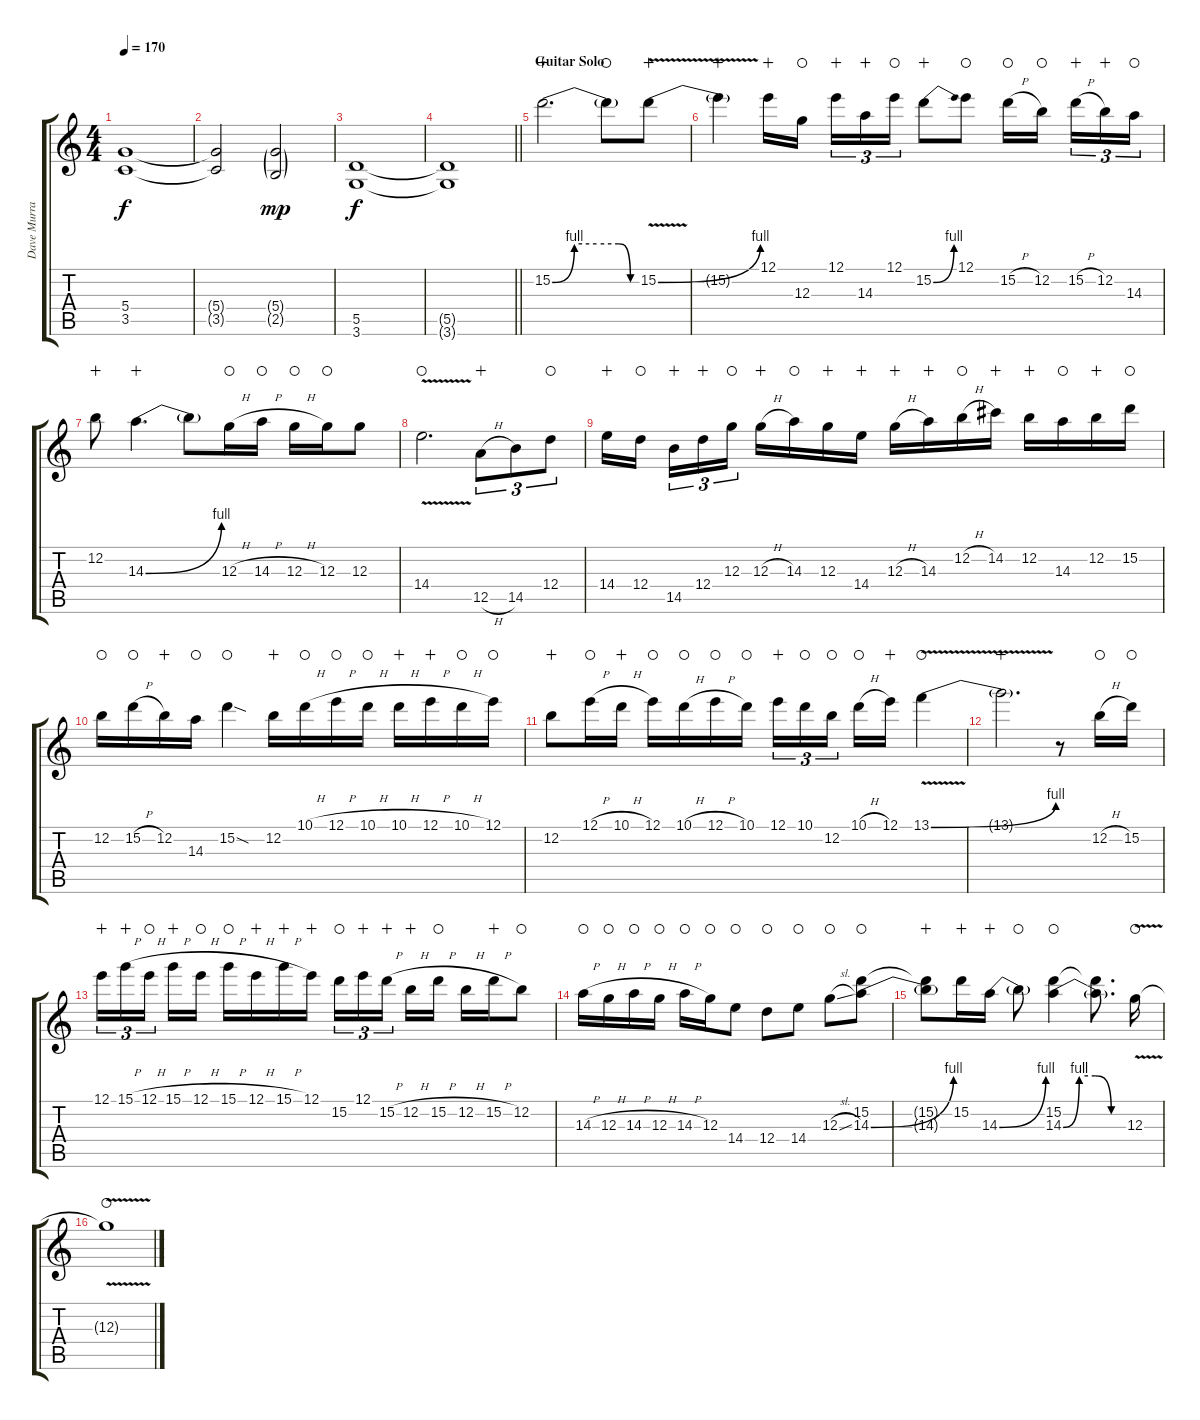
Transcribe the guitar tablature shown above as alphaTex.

\track ("Dave Murray" "Dave Murra") {instrument overdrivenguitar}
\staff {score tabs}
\tuning (E4 B3 G3 D3 A2 E2) {hide}
\ts (4 4)
\tempo 170
\clef g2
\ks c
(5.4 3.5).1{dy f} |
(5.4{t} 3.5{t}).2 (5.4{g} 2.5{g}).2{dy mp} |
(5.5 3.6).1{dy f} |
\barLineRight lightlight
(5.5{t} 3.6{t}).1 |
\section ("" "Guitar Solo")
15.2{be (custom 0 0 15 4 30 4 45 4 53 0 60 0)}.2{d volume 13 wahc} 15.2{t}.8{waho} 15.2{be (bend 0 0 60 4) v}.8{wahc} |
15.2{t}.4{wahc} 12.1.16{wahc} 12.3.16{waho beam splitsecondary} 12.1.16{tu (3 2) wahc} 14.3.16{tu (3 2) wahc} 12.1.16{tu (3 2) waho} 15.2{be (bend 0 0 60 4)}.8{wahc} 12.1.8{waho} 15.2{h}.16{waho} 12.2.16{waho beam splitsecondary} 15.2{h}.16{tu (3 2) wahc} 12.2.16{tu (3 2) wahc} 14.3.16{tu (3 2) waho} |
12.2.8{wahc} 14.3{be (bend 0 0 60 4)}.4{d wahc} 14.3{t}.8 12.3{h}.16{waho} 14.3{h}.16{waho} 12.3{h}.16{waho} 12.3.16{waho} 12.3.8 |
14.4{v}.2{d waho} 12.5{h}.8{tu (3 2) wahc} 14.5.8{tu (3 2)} 12.4.8{tu (3 2) waho} |
14.4.16{wahc} 12.4.16{waho beam splitsecondary} 14.5.16{tu (3 2) wahc} 12.4.16{tu (3 2) wahc} 12.3.16{tu (3 2) waho} 12.3{h}.16{wahc} 14.3.16{waho} 12.3.16{wahc} 14.4.16{wahc} 12.3{h}.16{wahc} 14.3.16{wahc} 12.2{h}.16{waho} 14.2.16{wahc} 12.2.16{wahc} 14.3.16{waho} 12.2.16{wahc} 15.2.16{waho} |
12.2.16{waho} 15.2{h}.16{waho} 12.2.16{wahc} 14.3.16{waho} 15.2{sod}.4{waho} 12.2.16{wahc} 10.1{h}.16{waho} 12.1{h}.16{waho} 10.1{h}.16{waho} 10.1{h}.16{wahc} 12.1{h}.16{wahc} 10.1{h}.16{waho} 12.1.16{waho} |
12.2.8{wahc} 12.1{h}.16{waho} 10.1{h}.16{wahc} 12.1.16{waho} 10.1{h}.16{waho} 12.1{h}.16{waho} 10.1.16{waho} 12.1.16{tu (3 2) wahc} 10.1.16{tu (3 2) waho} 12.2.16{tu (3 2) waho beam splitsecondary} 10.1{h}.16{waho} 12.1.16{wahc} 13.1{be (bend 0 0 60 4) v}.4{waho} |
13.1{t}.2{d wahc} r.8 12.2{h}.16{waho} 15.2.16{waho} |
12.1.16{tu (3 2) wahc} 15.1{h}.16{tu (3 2) wahc} 12.1{h}.16{tu (3 2) waho beam splitsecondary} 15.1{h}.16{wahc} 12.1{h}.16{waho} 15.1{h}.16{waho} 12.1{h}.16{wahc} 15.1{h}.16{wahc} 12.1.16{wahc} 15.2.16{tu (3 2) waho} 12.1.16{tu (3 2) wahc} 15.2{h}.16{tu (3 2) wahc beam splitsecondary} 12.2{h}.16{wahc} 15.2{h}.16{waho} 12.2{h}.16 15.2{h}.16{wahc} 12.2.8{waho} |
14.3{h}.16{waho} 12.3{h}.16{waho} 14.3{h}.16{waho} 12.3{h}.16{waho} 14.3{h}.16{waho} 12.3.16{waho} 14.4.8{waho} 12.4.8{waho} 14.4.8{waho} 12.3{sl}.8{waho} (15.2 14.3{be (bend 0 0 60 4)}).8{waho} |
(15.2{t} 14.3{t}).8{wahc} 15.2.16{wahc} 14.3{be (bend 0 0 60 4)}.16{wahc} 14.3{t}.8{waho} (15.2 14.3{be (custom 0 0 15 4 30 4 45 0 60 0)}).4{waho} (15.2{t} 14.3{t}).8{d} 12.3{v}.16{waho} |
12.3{t}.1{waho}
